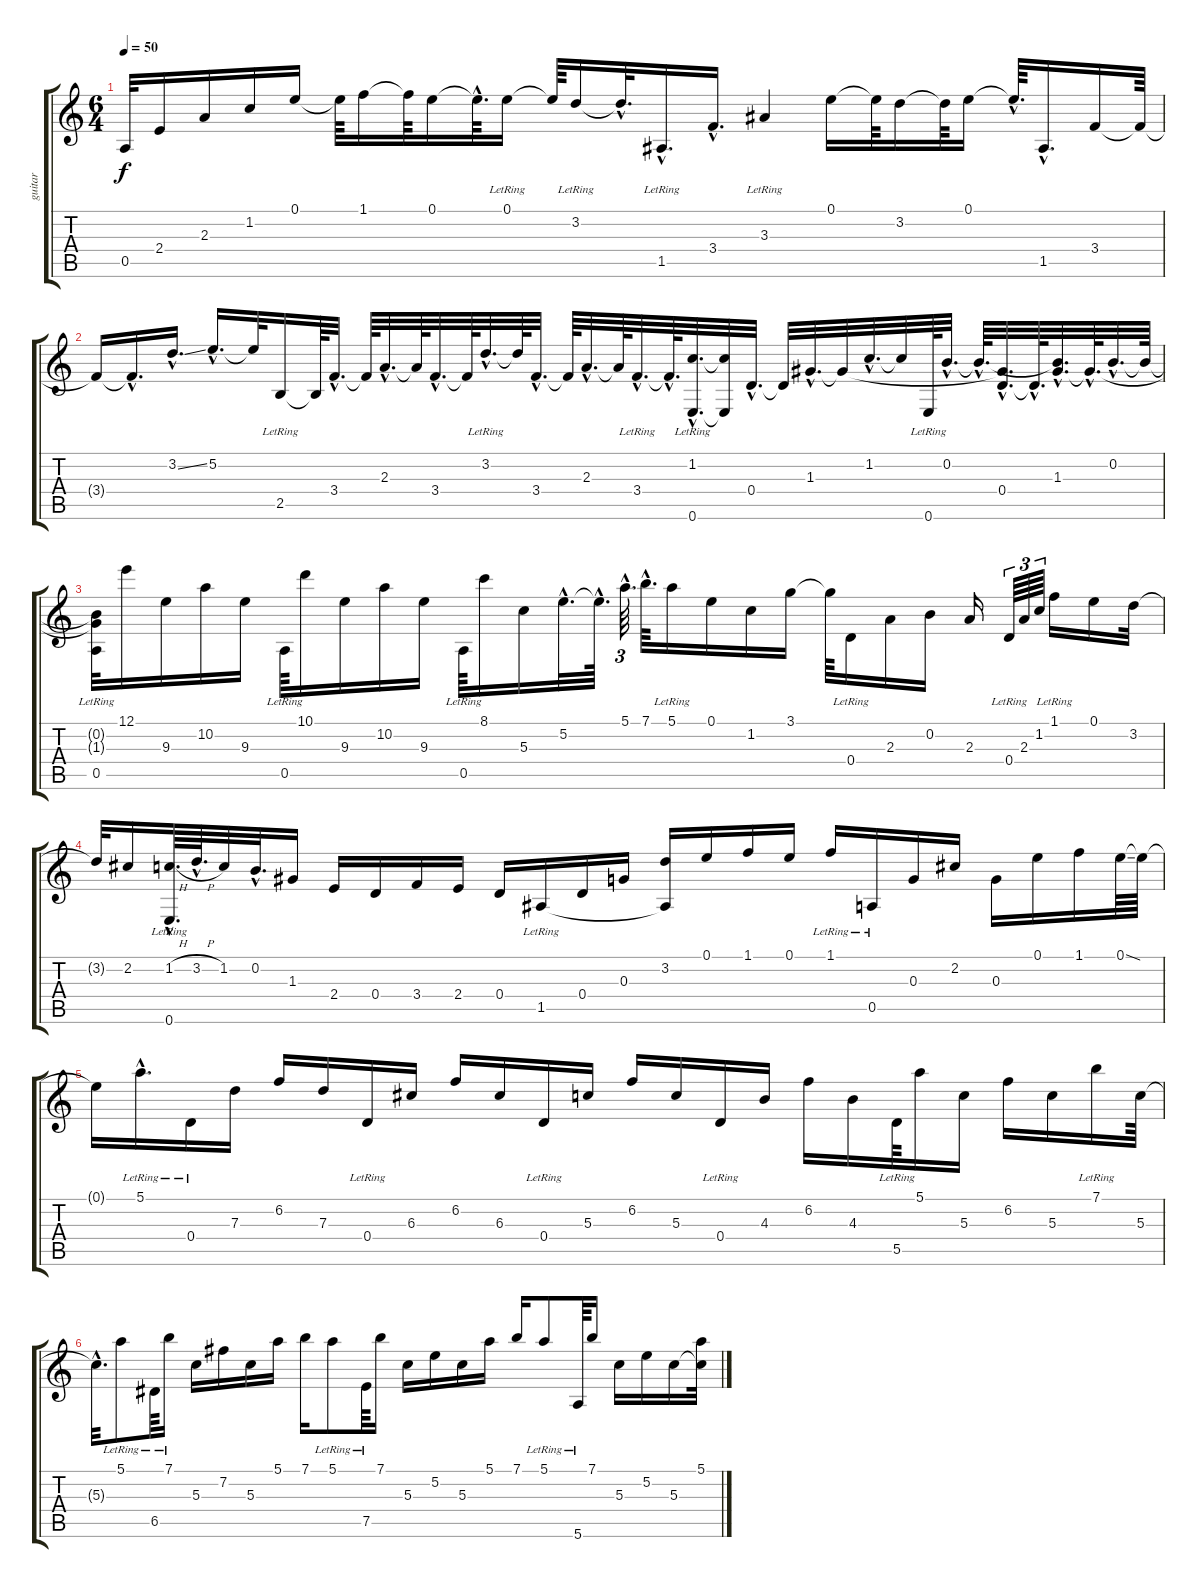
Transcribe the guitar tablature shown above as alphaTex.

\track ("guitar" "guitar") {instrument acousticguitarnylon}
\staff {score tabs}
\tuning (E4 B3 G3 D3 A2 E2) {hide}
\ts (6 4)
\tempo 50
\clef g2
\ks c
0.5{t}.32{dy f} 2.4.16 2.3.16 1.2.16 0.1.16 0.1{t}.64 1.1.16 1.1{t}.64 0.1.16 0.1{hac t}.64{d} 0.1{lr}.16 0.1{t}.64 3.2{lr}.16 3.2{hac t}.32{d} 1.5{hac lr}.16{d} 3.4{hac}.16{d} 3.3{lr}.4 0.1.16 0.1{t}.64 3.2.16 3.2{t}.64 0.1.16 0.1{hac t}.64{d} 1.5{hac}.16{d} 3.4.16 3.4{t}.64 |
3.4{t}.16 3.4{hac t}.16{d} 3.2{ss hac}.16{d} 5.2{hac}.16{d} 5.2{t}.32 2.5{lr}.16 2.5{t}.64 3.4{hac}.32{d} 3.4{t}.64 2.3{hac}.32{d} 2.3{t}.64 3.4{hac}.32{d} 3.4{t}.64 3.2{hac lr}.32{d} 3.2{t}.64 3.4{hac}.32{d} 3.4{t}.64 2.3{hac}.32{d} 2.3{t}.64 3.4{hac lr}.32{d} 3.4{hac t}.64{d} (1.2{hac lr} 0.6{hac lr}).32{d} (1.2{t} 0.6{t}).32 0.4{hac}.32{d} 0.4{t}.32 1.3{hac}.32{d} 1.3{t}.32 1.2{hac}.32{d} 1.2{t}.32 0.6{lr}.64 0.2{hac}.32{d} 0.2{hac t}.64{d} (1.3{hac t} 0.4{hac}).32{d} 0.4{hac t}.64{d} (0.2{hac t} 1.3{hac}).32{d} 1.3{hac t}.64{d} 0.2{hac}.32{d} 0.2{t}.64 |
(0.2{t} 1.3{t} 0.5{lr}).32 12.1.16 9.3.16 10.2.16 9.3.16 0.5{lr}.64 10.1.16 9.3.16 10.2.16 9.3.16 0.5{lr}.64 8.1.16 5.3.16 5.2{hac}.32{d} 5.2{hac t}.64{d} 5.1{hac}.64{d tu (3 2)} 7.1{hac}.64{d} 5.1{lr}.16 0.1.16 1.2.16 3.1.16 3.1{t}.64 0.4{lr}.16 2.3.16 0.2.16 2.3.16 0.4{lr}.64{tu (3 2)} 2.3.64{tu (3 2)} 1.2.64{tu (3 2)} 1.1{lr}.16 0.1.16 3.2.32 |
3.2{t}.32 2.2.16 (1.2{h hac} 0.6{hac lr}).64{d} 3.2{h hac}.64{d} 1.2.32 0.2{hac}.32{d} 1.3.16 2.4.16 0.4.16 3.4.16 2.4.16 0.4.16 1.5{lr}.16 0.4.16 0.3.16 (3.2 1.5{t}).16 0.1.16 1.1.16 0.1.16 1.1{lr}.16 0.5{lr}.16 0.3.16 2.2.16 0.3.16 0.1.16 1.1.16 0.1{ss}.64 0.1{t}.64 |
0.1{t}.16 5.1{hac lr}.16{d} 0.4{lr}.16 7.3.16 6.2.16 7.3.16 0.4{lr}.16 6.3.16 6.2.16 6.3.16 0.4{lr}.16 5.3.16 6.2.16 5.3.16 0.4{lr}.16 4.3.16 6.2.16 4.3.16 5.5{lr}.64 5.1{lr}.16 5.3.16 6.2.16 5.3.16 7.1{lr}.16 5.3.64 |
5.3{hac t}.32{d} 5.1{lr}.8 6.5{lr}.64 7.1{lr}.16 5.3.16 7.2.16 5.3.16 5.1.16 7.1.16 5.1{lr}.8 7.5{lr}.64 7.1.16 5.3.16 5.2.16 5.3.16 5.1.16 7.1.16 5.1{lr}.8 5.6{lr}.64 7.1.16 5.3.16 5.2.16 5.3.16 (5.1 5.3{t}).32
